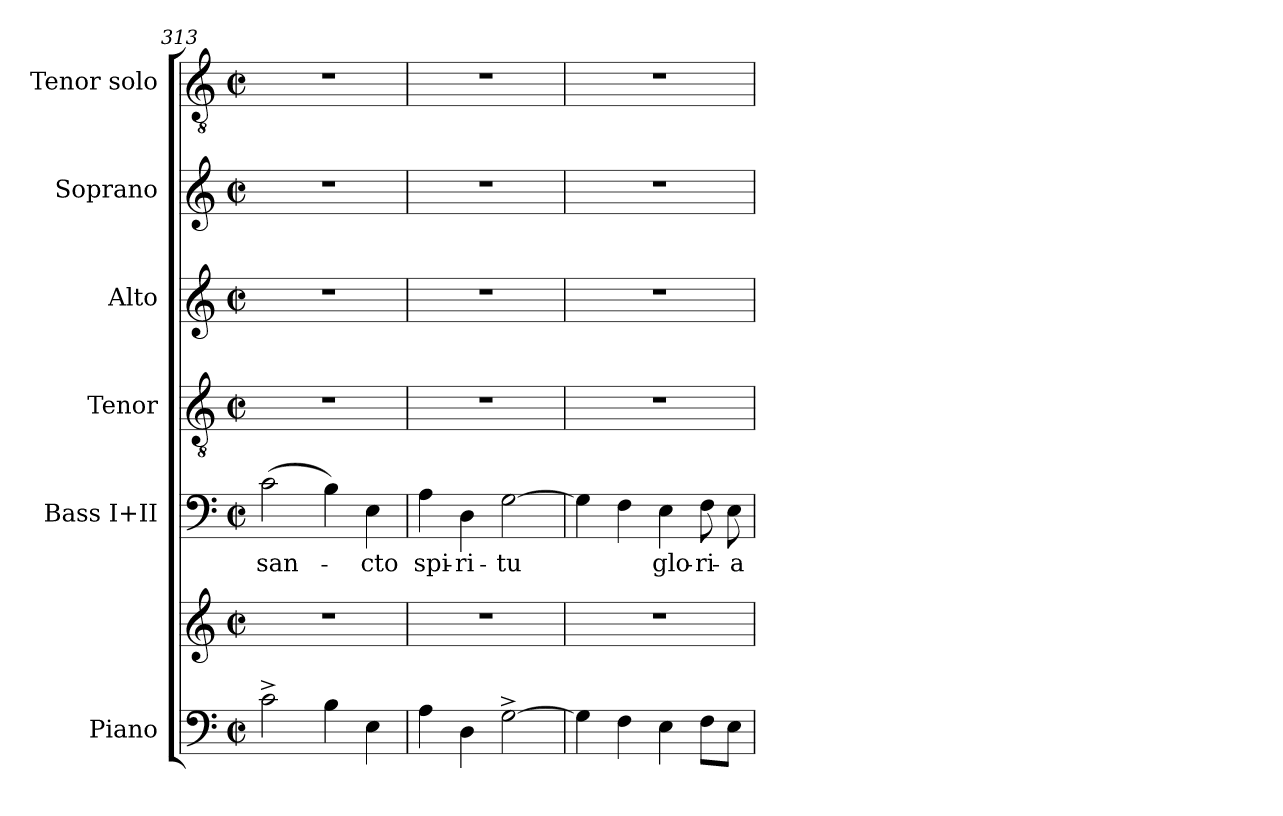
**kern	**kern	**kern	**text	**kern	**kern	**kern	**kern
*part6	*part6	*part5	*part5	*part4	*part3	*part2	*part1
*staff7	*staff6	*staff5	*staff5	*staff4	*staff3	*staff2	*staff1
*I"Piano	*	*I"Bass I+II	*	*I"Tenor	*I"Alto	*I"Soprano	*I"Tenor solo
*I'Pno.	*	*I'B.I+II	*	*I'T.	*I'A.	*I'S.	*I'T.s
*clefF4	*clefG2	*clefF4	*	*clefGv2	*clefG2	*clefG2	*clefGv2
*k[]	*k[]	*k[]	*	*k[]	*k[]	*k[]	*k[]
*M2/2	*M2/2	*M2/2	*	*M2/2	*M2/2	*M2/2	*M2/2
*met(c|)	*met(c|)	*met(c|)	*	*met(c|)	*met(c|)	*met(c|)	*met(c|)
=313	=313	=313	=313	=313	=313	=313	=313
2c^\	1r	(2c\	san-	1r	1r	1r	1r
4B\	.	4B\)	.	.	.	.	.
4E\	.	4E\	-cto	.	.	.	.
=314	=314	=314	=314	=314	=314	=314	=314
4A\	1r	4A\	spi-	1r	1r	1r	1r
4D\	.	4D\	-ri-	.	.	.	.
[2G^\	.	[2G\	-tu	.	.	.	.
=315	=315	=315	=315	=315	=315	=315	=315
4G\]	1r	4G\]	.	1r	1r	1r	1r
4F\	.	4F\	.	.	.	.	.
4E\	.	4E\	glo-	.	.	.	.
8F\L	.	8F\	-ri-	.	.	.	.
8E\J	.	8E\	-a	.	.	.	.
=	=	=	=	=	=	=	=
*-	*-	*-	*-	*-	*-	*-	*-
